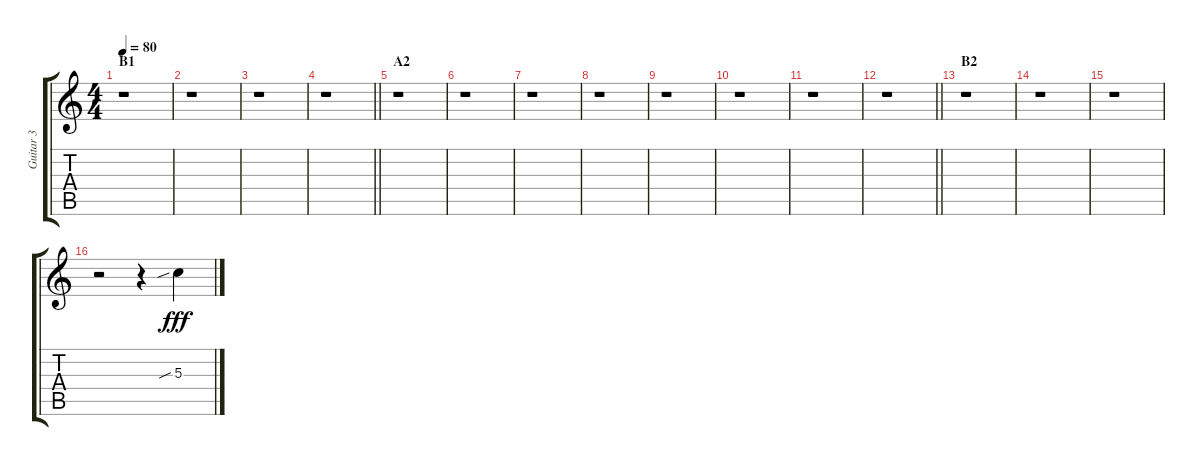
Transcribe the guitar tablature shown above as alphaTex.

\track ("Guitar 3" "Guitar 3") {instrument distortionguitar}
\staff {score tabs}
\tuning (E4 B3 G3 D3 A2 E2) {hide}
\ts (4 4)
\section ("" "B1")
\tempo 80
\clef g2
\ks c
r.1{dy fff} |
r.1 |
r.1 |
\barLineRight lightlight
r.1 |
\section ("" "A2")
r.1 |
r.1 |
r.1 |
r.1 |
r.1 |
r.1 |
r.1 |
\barLineRight lightlight
r.1 |
\section ("" "B2")
r.1 |
r.1 |
r.1 |
r.2 r.4 5.3{sib}.4
